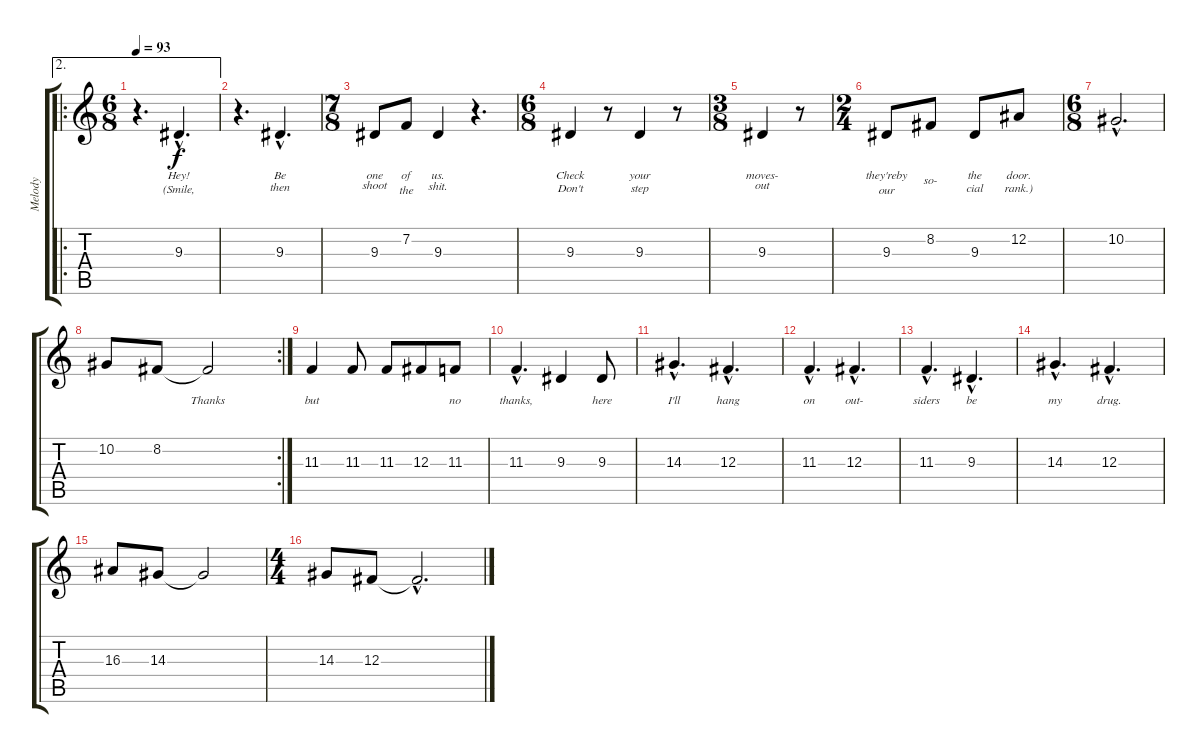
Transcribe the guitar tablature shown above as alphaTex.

\track ("Melody" "Melody") {instrument lead6voice}
\staff {score tabs}
\tuning (Eb4 Bb3 Gb3 Db3 Ab2 Eb2) {hide}
\ae 2
\ro
\ts (6 8)
\tempo 93
\clef g2
\ks c
r.4{d dy f} 9.3{hac}.4{d lyrics (0 "Hey!") lyrics (1 "(Smile,") lyrics (2 "") lyrics (3 "") lyrics (4 "")} |
r.4{d} 9.3{hac}.4{d lyrics (0 "Be") lyrics (1 "then") lyrics (2 "") lyrics (3 "") lyrics (4 "")} |
\ts (7 8)
9.3.8{lyrics (0 "one") lyrics (1 "shoot") lyrics (2 "") lyrics (3 "") lyrics (4 "")} 7.2.8{lyrics (0 "of") lyrics (1 "the") lyrics (2 "") lyrics (3 "") lyrics (4 "")} 9.3.4{lyrics (0 "us.") lyrics (1 "shit.") lyrics (2 "") lyrics (3 "") lyrics (4 "")} r.4{d} |
\ts (6 8)
9.3.4{lyrics (0 "Check") lyrics (1 "Don't") lyrics (2 "") lyrics (3 "") lyrics (4 "")} r.8 9.3.4{lyrics (0 "your") lyrics (1 "step") lyrics (2 "") lyrics (3 "") lyrics (4 "")} r.8 |
\ts (3 8)
9.3.4{lyrics (0 "moves-") lyrics (1 "out") lyrics (2 "") lyrics (3 "") lyrics (4 "")} r.8 |
\ts (2 4)
9.3.8{lyrics (0 "they'reby") lyrics (1 "our") lyrics (2 "") lyrics (3 "") lyrics (4 "")} 8.2.8{lyrics (0 "") lyrics (1 "so-") lyrics (2 "") lyrics (3 "") lyrics (4 "")} 9.3.8{lyrics (0 "the") lyrics (1 "cial") lyrics (2 "") lyrics (3 "") lyrics (4 "")} 12.2.8{lyrics (0 "door.") lyrics (1 "rank.)") lyrics (2 "") lyrics (3 "") lyrics (4 "")} |
\ts (6 8)
10.2{hac}.2{d lyrics (0 "") lyrics (1 "") lyrics (2 "") lyrics (3 "") lyrics (4 "")} |
\rc 2
10.2.8{lyrics (0 "") lyrics (1 "") lyrics (2 "") lyrics (3 "") lyrics (4 "")} 8.2.8{lyrics (0 "") lyrics (1 "") lyrics (2 "") lyrics (3 "") lyrics (4 "")} 8.2{t}.2{lyrics (0 "") lyrics (1 "Thanks") lyrics (2 "") lyrics (3 "") lyrics (4 "")} |
11.3.4{lyrics (0 "") lyrics (1 "but") lyrics (2 "") lyrics (3 "") lyrics (4 "")} 11.3.8{lyrics (0 "") lyrics (1 "") lyrics (2 "") lyrics (3 "") lyrics (4 "")} 11.3.8{lyrics (0 "") lyrics (1 "") lyrics (2 "") lyrics (3 "") lyrics (4 "")} 12.3.8{lyrics (0 "") lyrics (1 "") lyrics (2 "") lyrics (3 "") lyrics (4 "")} 11.3.8{lyrics (0 "") lyrics (1 "no") lyrics (2 "") lyrics (3 "") lyrics (4 "")} |
11.3{hac}.4{d lyrics (0 "") lyrics (1 "thanks,") lyrics (2 "") lyrics (3 "") lyrics (4 "")} 9.3.4{lyrics (0 "") lyrics (1 "") lyrics (2 "") lyrics (3 "") lyrics (4 "")} 9.3.8{lyrics (0 "") lyrics (1 "here") lyrics (2 "") lyrics (3 "") lyrics (4 "")} |
14.3{hac}.4{d lyrics (0 "") lyrics (1 "I'll") lyrics (2 "") lyrics (3 "") lyrics (4 "")} 12.3{hac}.4{d lyrics (0 "") lyrics (1 "hang") lyrics (2 "") lyrics (3 "") lyrics (4 "")} |
11.3{hac}.4{d lyrics (0 "") lyrics (1 "on") lyrics (2 "") lyrics (3 "") lyrics (4 "")} 12.3{hac}.4{d lyrics (0 "") lyrics (1 "out-") lyrics (2 "") lyrics (3 "") lyrics (4 "")} |
11.3{hac}.4{d lyrics (0 "") lyrics (1 "siders") lyrics (2 "") lyrics (3 "") lyrics (4 "")} 9.3{hac}.4{d lyrics (0 "") lyrics (1 "be") lyrics (2 "") lyrics (3 "") lyrics (4 "")} |
14.3{hac}.4{d lyrics (0 "") lyrics (1 "my") lyrics (2 "") lyrics (3 "") lyrics (4 "")} 12.3{hac}.4{d lyrics (0 "") lyrics (1 "drug.") lyrics (2 "") lyrics (3 "") lyrics (4 "")} |
16.3.8{lyrics (0 "") lyrics (1 "") lyrics (2 "") lyrics (3 "") lyrics (4 "")} 14.3.8 14.3{t}.2 |
\ts (4 4)
14.3.8 12.3.8 12.3{hac t}.2{d}
